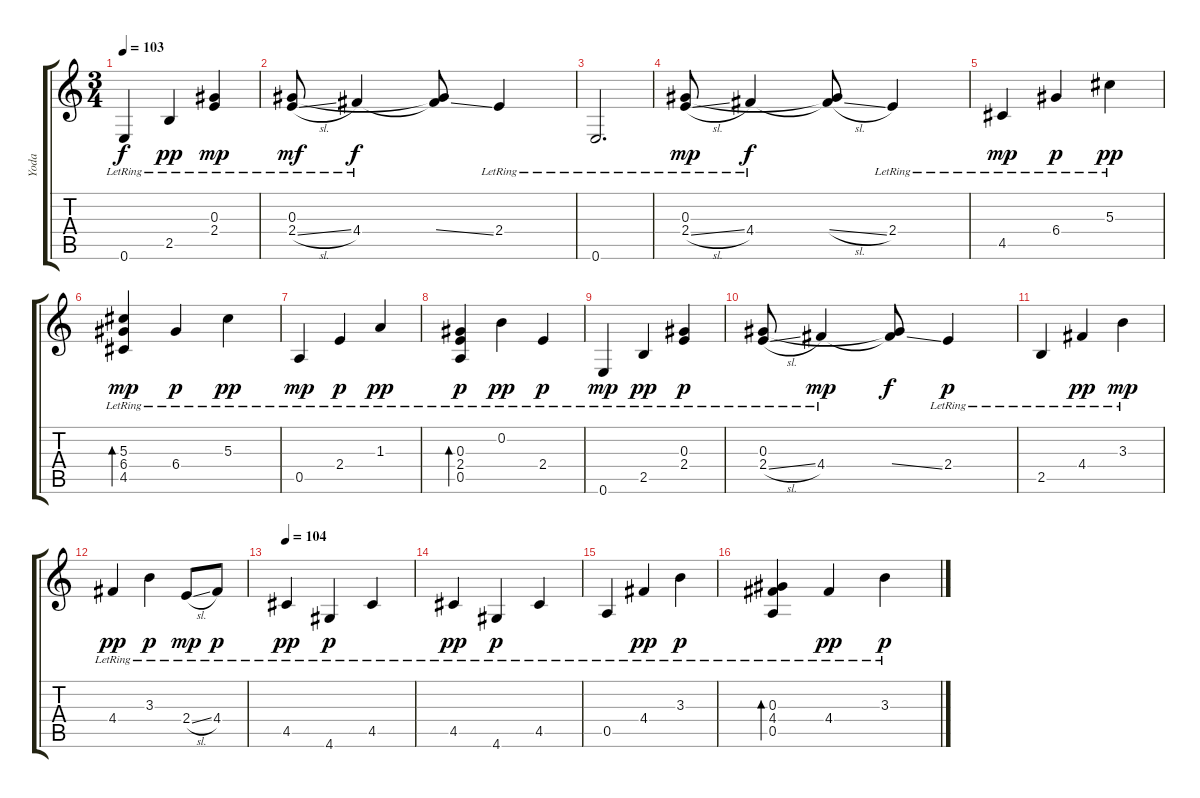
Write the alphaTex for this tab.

\track ("Yoda" "Yoda") {instrument electricguitarjazz}
\staff {score tabs}
\tuning (E4 B3 Ab3 D3 A2 E2) {hide}
\ts (3 4)
\tempo 103
\clef g2
\ks c
0.6{lr}.4{dy f} 2.5{lr}.4{dy pp} (0.3 2.4{lr}).4{dy mp} |
(0.3{lr} 2.4{sl lr}).8{dy mf} 4.4{lr}.4{dy f} (0.3{t} 4.4{ss t}).8 2.4{lr}.4 |
0.6{lr}.2{d} |
(0.3{lr} 2.4{sl lr}).8{dy mp} 4.4{lr}.4{dy f} (0.3{t} 4.4{sl t}).8 2.4{lr}.4 |
4.5{lr}.4{dy mp} 6.4{lr}.4{dy p} 5.3{lr}.4{dy pp} |
(5.3{lr} 6.4{lr} 4.5{lr}).4{bd 240 dy mp} 6.4{lr}.4{dy p} 5.3{lr}.4{dy pp} |
0.5{lr}.4{dy mp} 2.4{lr}.4{dy p} 1.3{lr}.4{dy pp} |
(0.3{lr} 2.4{lr} 0.5{lr}).4{bd 240 dy p} 0.2{lr}.4{dy pp} 2.4{lr}.4{dy p} |
0.6{lr}.4{dy mp} 2.5{lr}.4{dy pp} (0.3 2.4{lr}).4{dy p} |
(0.3{lr} 2.4{sl lr}).8 4.4{lr}.4{dy mp} (0.3{t} 4.4{ss t}).8{dy f} 2.4{lr}.4{dy p} |
2.5{lr}.4 4.4{lr}.4{dy pp} 3.3{lr}.4{dy mp} |
4.4{lr}.4{dy pp} 3.3{lr}.4{dy p} 2.4{sl lr}.8{dy mp} 4.4{lr}.8{dy p} |
\tempo 104
4.5{lr}.4{dy pp} 4.6{lr}.4{dy p} 4.5{lr}.4 |
4.5{lr}.4{dy pp} 4.6{lr}.4{dy p} 4.5{lr}.4 |
0.5{lr}.4 4.4{lr}.4{dy pp} 3.3{lr}.4{dy p} |
(0.3{lr} 4.4{lr} 0.5{lr}).4{bd 240} 4.4{lr}.4{dy pp} 3.3{lr}.4{dy p}
